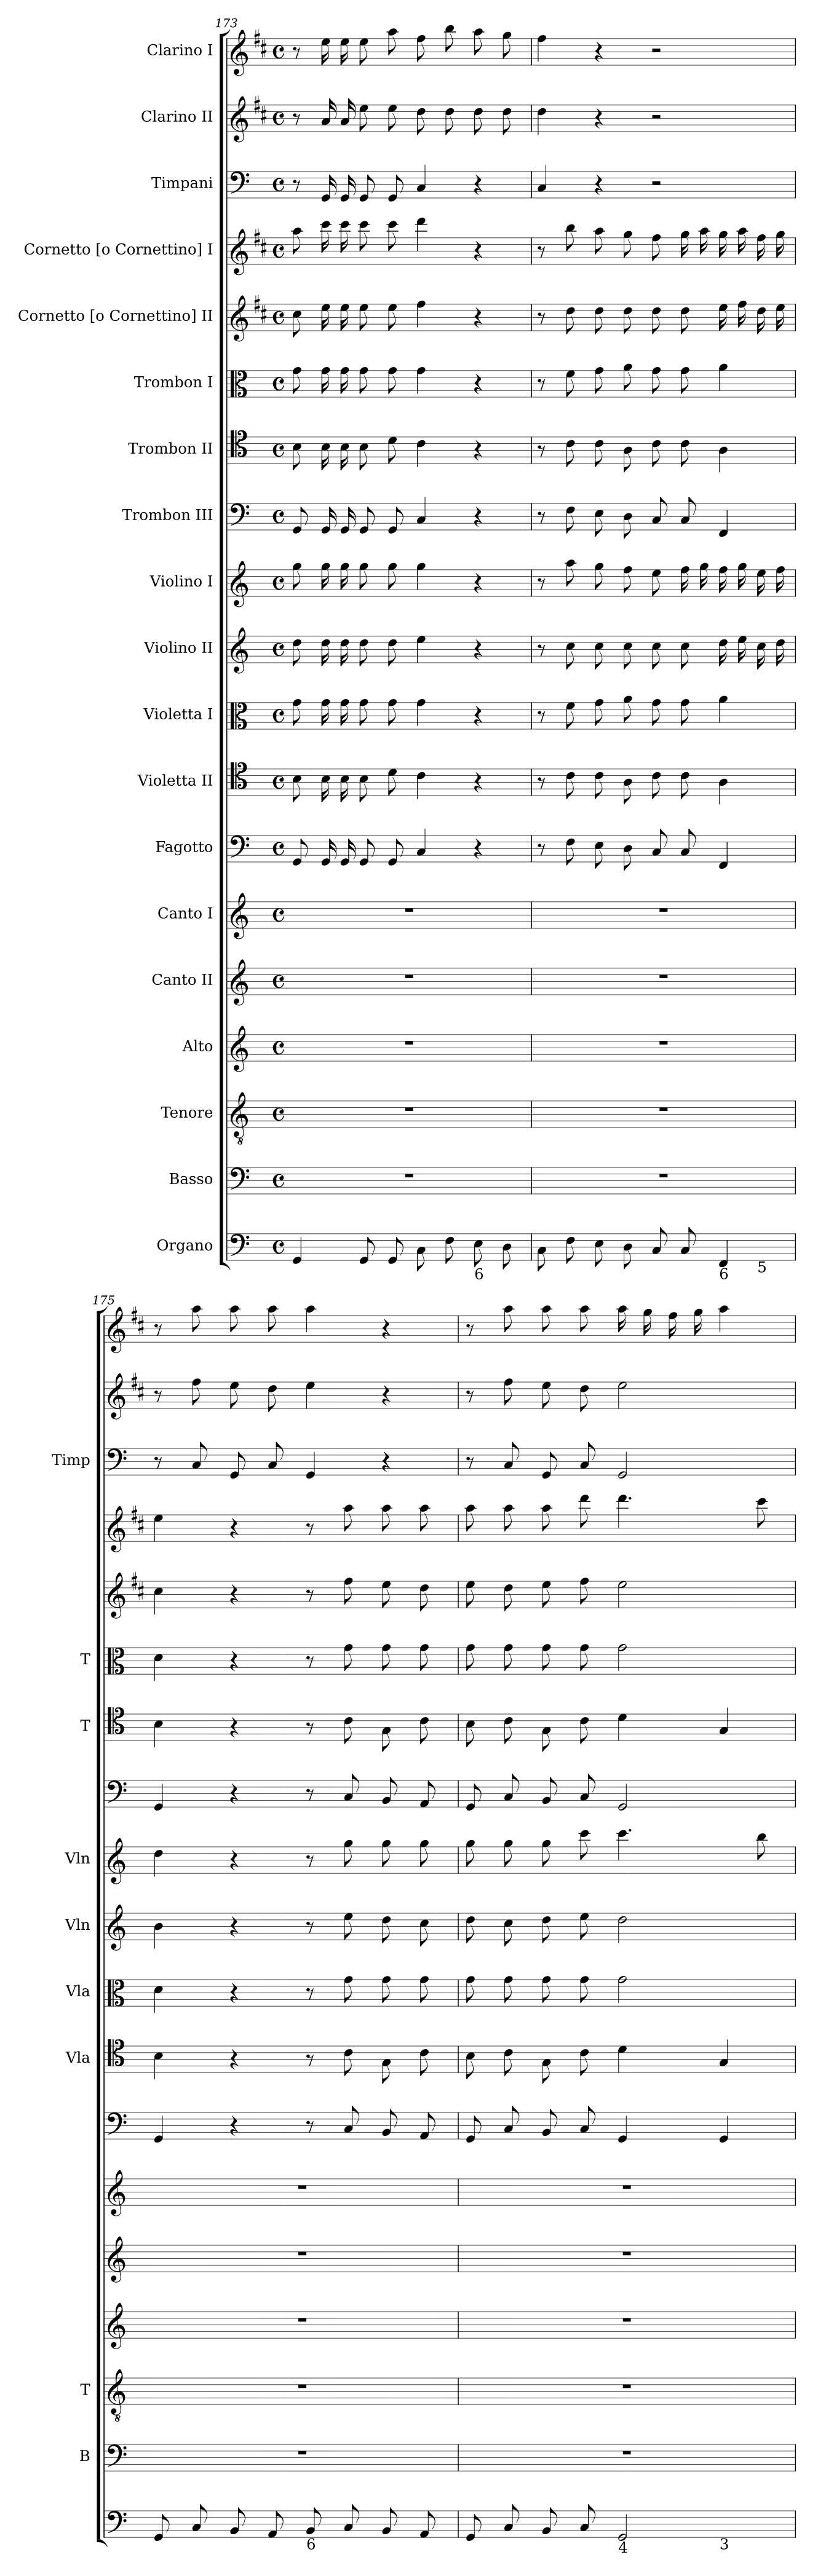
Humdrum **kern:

**kern	**kern	**kern	**kern	**kern	**kern	**kern	**kern	**kern	**kern	**kern	**kern	**kern	**kern	**kern	**kern	**kern	**kern	**kern
*part19	*part18	*part17	*part16	*part15	*part14	*part13	*part12	*part11	*part10	*part9	*part8	*part7	*part6	*part5	*part4	*part3	*part2	*part1
*staff19	*staff18	*staff17	*staff16	*staff15	*staff14	*staff13	*staff12	*staff11	*staff10	*staff9	*staff8	*staff7	*staff6	*staff5	*staff4	*staff3	*staff2	*staff1
*I"Organo	*I"Basso	*I"Tenore	*I"Alto	*I"Canto II	*I"Canto I	*I"Fagotto	*I"Violetta II	*I"Violetta I	*I"Violino II	*I"Violino I	*I"Trombon III	*I"Trombon II	*I"Trombon I	*I"Cornetto [o Cornettino] II	*I"Cornetto [o Cornettino] I	*I"Timpani	*I"Clarino II	*I"Clarino I
*	*I'B	*I'T	*	*	*	*	*I'Vla	*I'Vla	*I'Vln	*I'Vln	*	*I'T	*I'T	*	*	*I'Timp	*	*
*clefF4	*clefF4	*clefGv2	*clefG2	*clefG2	*clefG2	*clefF4	*clefC4	*clefC3	*clefG2	*clefG2	*clefF4	*clefC4	*clefC3	*clefG2	*clefG2	*clefF4	*clefG2	*clefG2
*	*	*ITrd7c12	*	*	*	*	*	*	*	*	*	*	*	*ITrd1c2	*ITrd1c2	*	*ITrd1c2	*ITrd1c2
*k[]	*k[]	*k[]	*k[]	*k[]	*k[]	*k[]	*k[]	*k[]	*k[]	*k[]	*k[]	*k[]	*k[]	*k[]	*k[]	*k[]	*k[]	*k[]
*C:	*C:	*C:	*C:	*C:	*C:	*C:	*C:	*C:	*C:	*C:	*C:	*C:	*C:	*C:	*C:	*C:	*C:	*C:
*M4/4	*M4/4	*M4/4	*M4/4	*M4/4	*M4/4	*M4/4	*M4/4	*M4/4	*M4/4	*M4/4	*M4/4	*M4/4	*M4/4	*M4/4	*M4/4	*M4/4	*M4/4	*M4/4
*met(c)	*met(c)	*met(c)	*met(c)	*met(c)	*met(c)	*met(c)	*met(c)	*met(c)	*met(c)	*met(c)	*met(c)	*met(c)	*met(c)	*met(c)	*met(c)	*met(c)	*met(c)	*met(c)
=173	=173	=173	=173	=173	=173	=173	=173	=173	=173	=173	=173	=173	=173	=173	=173	=173	=173	=173
4GG/	1r	1r	1r	1r	1r	8GG/	8B\	8g\	8dd\	8gg\	8GG/	8B\	8g\	8b\	8gg\	8r	8r	8r
.	.	.	.	.	.	16GG/	16B\	16g\	16dd\	16gg\	16GG/	16B\	16g\	16dd\	16bb\	16GG/	16g/	16dd\
.	.	.	.	.	.	16GG/	16B\	16g\	16dd\	16gg\	16GG/	16B\	16g\	16dd\	16bb\	16GG/	16g/	16dd\
8GG/	.	.	.	.	.	8GG/	8B\	8g\	8dd\	8gg\	8GG/	8B\	8g\	8dd\	8bb\	8GG/	8dd\	8dd\
8GG/	.	.	.	.	.	8GG/	8d\	8g\	8dd\	8gg\	8GG/	8d\	8g\	8dd\	8bb\	8GG/	8dd\	8gg\
8C\	.	.	.	.	.	4C/	4c\	4g\	4ee\	4gg\	4C/	4c\	4g\	4ee\	4ccc\	4C/	8cc\	8ee\
8F\	.	.	.	.	.	.	.	.	.	.	.	.	.	.	.	.	8cc\	8aa\
!LO:TX:b:t=6	!	!	!	!	!	!	!	!	!	!	!	!	!	!	!	!	!	!
8E\	.	.	.	.	.	4r	4r	4r	4r	4r	4r	4r	4r	4r	4r	4r	8cc\	8gg\
8D\	.	.	.	.	.	.	.	.	.	.	.	.	.	.	.	.	8cc\	8ff\
=174	=174	=174	=174	=174	=174	=174	=174	=174	=174	=174	=174	=174	=174	=174	=174	=174	=174	=174
*^	*	*	*	*	*	*	*	*	*	*	*	*	*	*	*	*	*	*
8C\	2..ryy	1r	1r	1r	1r	1r	8r	8r	8r	8r	8r	8r	8r	8r	8r	8r	4C/	4cc\	4ee\
8F\	.	.	.	.	.	.	8F\	8c\	8f\	8cc\	8aa\	8F\	8c\	8f\	8cc\	8aa\	.	.	.
8E\	.	.	.	.	.	.	8E\	8c\	8g\	8cc\	8gg\	8E\	8c\	8g\	8cc\	8gg\	4r	4r	4r
8D\	.	.	.	.	.	.	8D\	8A\	8a\	8cc\	8ff\	8D\	8A\	8a\	8cc\	8ff\	.	.	.
8C/	.	.	.	.	.	.	8C/	8c\	8g\	8cc\	8ee\	8C/	8c\	8g\	8cc\	8ee\	2r	2r	2r
8C/	.	.	.	.	.	.	8C/	8c\	8g\	8cc\	16ff\	8C/	8c\	8g\	8cc\	16ff\	.	.	.
.	.	.	.	.	.	.	.	.	.	.	16gg\	.	.	.	.	16gg\	.	.	.
!LO:TX:b:t=6	!	!	!	!	!	!	!	!	!	!	!	!	!	!	!	!	!	!	!
4FF/	.	.	.	.	.	.	4FF/	4A\	4a\	16dd\	16ff\	4FF/	4A\	4a\	16dd\	16ff\	.	.	.
.	.	.	.	.	.	.	.	.	.	16ee\	16gg\	.	.	.	16ee\	16gg\	.	.	.
!	!LO:TX:b:t=5	!	!	!	!	!	!	!	!	!	!	!	!	!	!	!	!	!	!
.	8ryy	.	.	.	.	.	.	.	.	16cc\	16ee\	.	.	.	16cc\	16ee\	.	.	.
.	.	.	.	.	.	.	.	.	.	16dd\	16ff\	.	.	.	16dd\	16ff\	.	.	.
*v	*v	*	*	*	*	*	*	*	*	*	*	*	*	*	*	*	*	*	*
=175	=175	=175	=175	=175	=175	=175	=175	=175	=175	=175	=175	=175	=175	=175	=175	=175	=175	=175
8GG/	1r	1r	1r	1r	1r	4GG/	4B\	4d\	4b\	4dd\	4GG/	4B\	4d\	4b\	4dd\	8r	8r	8r
8C/	.	.	.	.	.	.	.	.	.	.	.	.	.	.	.	8C/	8ee\	8gg\
8BB/	.	.	.	.	.	4r	4r	4r	4r	4r	4r	4r	4r	4r	4r	8GG/	8dd\	8gg\
8AA/	.	.	.	.	.	.	.	.	.	.	.	.	.	.	.	8C/	8cc\	8gg\
!LO:TX:b:t=6	!	!	!	!	!	!	!	!	!	!	!	!	!	!	!	!	!	!
8BB/	.	.	.	.	.	8r	8r	8r	8r	8r	8r	8r	8r	8r	8r	4GG/	4dd\	4gg\
8C/	.	.	.	.	.	8C/	8c\	8g\	8ee\	8gg\	8C/	8c\	8g\	8ee\	8gg\	.	.	.
8BB/	.	.	.	.	.	8BB/	8G\	8g\	8dd\	8gg\	8BB/	8G\	8g\	8dd\	8gg\	4r	4r	4r
8AA/	.	.	.	.	.	8AA/	8c\	8g\	8cc\	8gg\	8AA/	8c\	8g\	8cc\	8gg\	.	.	.
!!LO:PB:g=z
=176	=176	=176	=176	=176	=176	=176	=176	=176	=176	=176	=176	=176	=176	=176	=176	=176	=176	=176
*^	*	*	*	*	*	*	*	*	*	*	*	*	*	*	*	*	*	*
8GG/	2.ryy	1r	1r	1r	1r	1r	8GG/	8B\	8g\	8dd\	8gg\	8GG/	8B\	8g\	8dd\	8gg\	8r	8r	8r
8C/	.	.	.	.	.	.	8C/	8c\	8g\	8cc\	8gg\	8C/	8c\	8g\	8cc\	8gg\	8C/	8ee\	8gg\
8BB/	.	.	.	.	.	.	8BB/	8G\	8g\	8dd\	8gg\	8BB/	8G\	8g\	8dd\	8gg\	8GG/	8dd\	8gg\
8C/	.	.	.	.	.	.	8C/	8c\	8g\	8ee\	8ccc\	8C/	8c\	8g\	8ee\	8ccc\	8C/	8cc\	8gg\
!LO:TX:b:t=4	!	!	!	!	!	!	!	!	!	!	!	!	!	!	!	!	!	!	!
2GG/	.	.	.	.	.	.	4GG/	4d\	2g\	2dd\	4.ccc\	2GG/	4d\	2g\	2dd\	4.ccc\	2GG/	2dd\	16gg\
.	.	.	.	.	.	.	.	.	.	.	.	.	.	.	.	.	.	.	16ff\
.	.	.	.	.	.	.	.	.	.	.	.	.	.	.	.	.	.	.	16ee\
.	.	.	.	.	.	.	.	.	.	.	.	.	.	.	.	.	.	.	16ff\
!	!LO:TX:b:t=3	!	!	!	!	!	!	!	!	!	!	!	!	!	!	!	!	!	!
.	4ryy	.	.	.	.	.	4GG/	4G/	.	.	.	.	4G/	.	.	.	.	.	4gg\
.	.	.	.	.	.	.	.	.	.	.	8bb\	.	.	.	.	8bb\	.	.	.
*v	*v	*	*	*	*	*	*	*	*	*	*	*	*	*	*	*	*	*	*
=	=	=	=	=	=	=	=	=	=	=	=	=	=	=	=	=	=	=
*-	*-	*-	*-	*-	*-	*-	*-	*-	*-	*-	*-	*-	*-	*-	*-	*-	*-	*-
